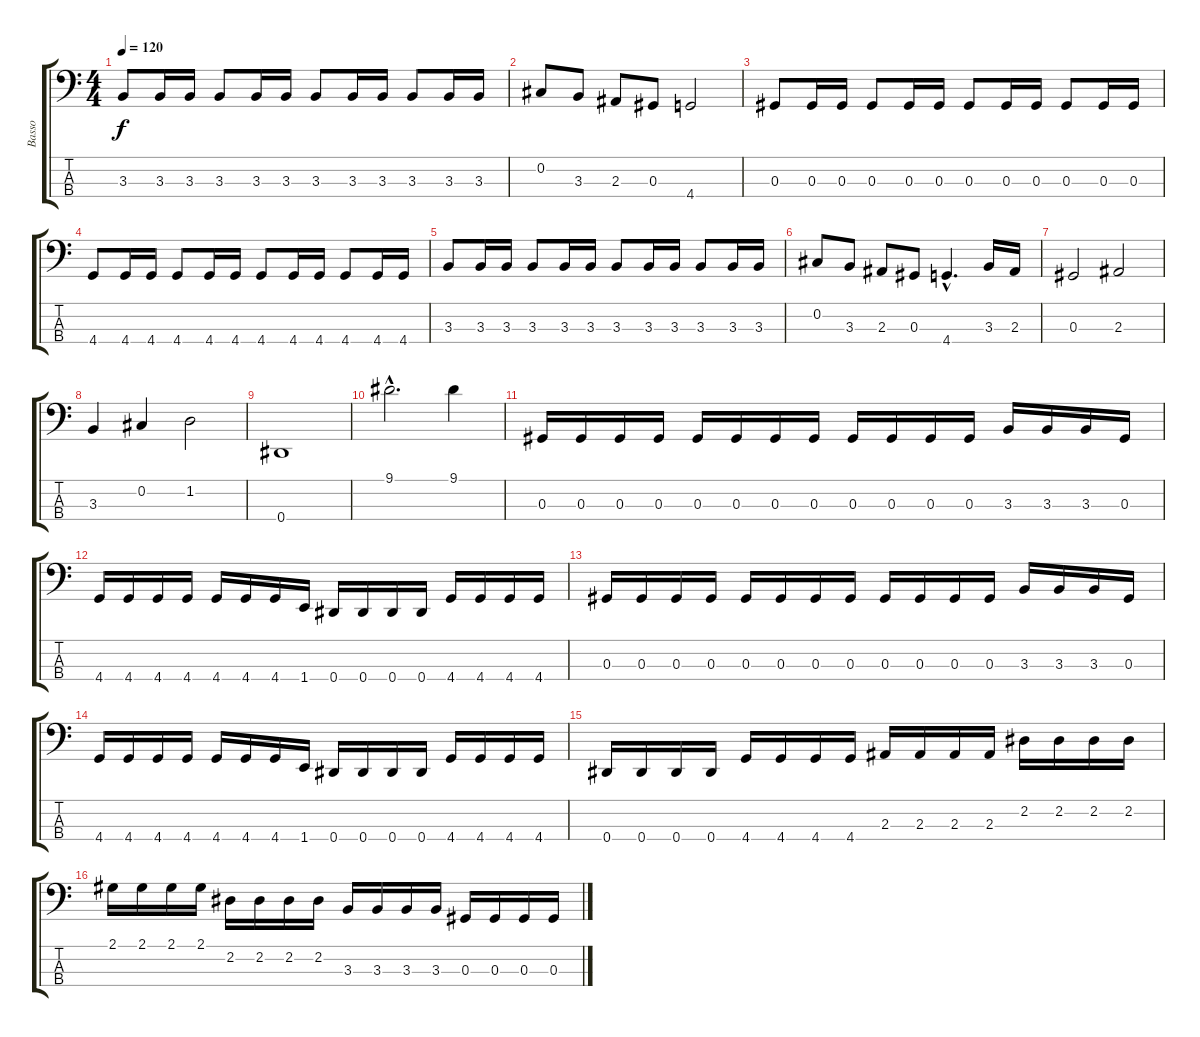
\track ("Basso" "Basso") {instrument electricbassfinger}
\staff {score tabs}
\tuning (Gb2 Db2 Ab1 Eb1) {hide}
\ts (4 4)
\tempo 120
\clef f4
\ks c
3.3.8{dy f} 3.3.16 3.3.16 3.3.8 3.3.16 3.3.16 3.3.8 3.3.16 3.3.16 3.3.8 3.3.16 3.3.16 |
0.2.8 3.3.8 2.3.8 0.3.8 4.4.2 |
0.3.8 0.3.16 0.3.16 0.3.8 0.3.16 0.3.16 0.3.8 0.3.16 0.3.16 0.3.8 0.3.16 0.3.16 |
4.4.8 4.4.16 4.4.16 4.4.8 4.4.16 4.4.16 4.4.8 4.4.16 4.4.16 4.4.8 4.4.16 4.4.16 |
3.3.8 3.3.16 3.3.16 3.3.8 3.3.16 3.3.16 3.3.8 3.3.16 3.3.16 3.3.8 3.3.16 3.3.16 |
0.2.8 3.3.8 2.3.8 0.3.8 4.4{hac}.4{d} 3.3.16 2.3.16 |
0.3.2 2.3.2 |
3.3.4 0.2.4 1.2.2 |
0.4.1 |
9.1{hac}.2{d} 9.1.4 |
0.3.16 0.3.16 0.3.16 0.3.16 0.3.16 0.3.16 0.3.16 0.3.16 0.3.16 0.3.16 0.3.16 0.3.16 3.3.16 3.3.16 3.3.16 0.3.16 |
4.4.16 4.4.16 4.4.16 4.4.16 4.4.16 4.4.16 4.4.16 1.4.16 0.4.16 0.4.16 0.4.16 0.4.16 4.4.16 4.4.16 4.4.16 4.4.16 |
0.3.16 0.3.16 0.3.16 0.3.16 0.3.16 0.3.16 0.3.16 0.3.16 0.3.16 0.3.16 0.3.16 0.3.16 3.3.16 3.3.16 3.3.16 0.3.16 |
4.4.16 4.4.16 4.4.16 4.4.16 4.4.16 4.4.16 4.4.16 1.4.16 0.4.16 0.4.16 0.4.16 0.4.16 4.4.16 4.4.16 4.4.16 4.4.16 |
0.4.16 0.4.16 0.4.16 0.4.16 4.4.16 4.4.16 4.4.16 4.4.16 2.3.16 2.3.16 2.3.16 2.3.16 2.2.16 2.2.16 2.2.16 2.2.16 |
2.1.16 2.1.16 2.1.16 2.1.16 2.2.16 2.2.16 2.2.16 2.2.16 3.3.16 3.3.16 3.3.16 3.3.16 0.3.16 0.3.16 0.3.16 0.3.16
